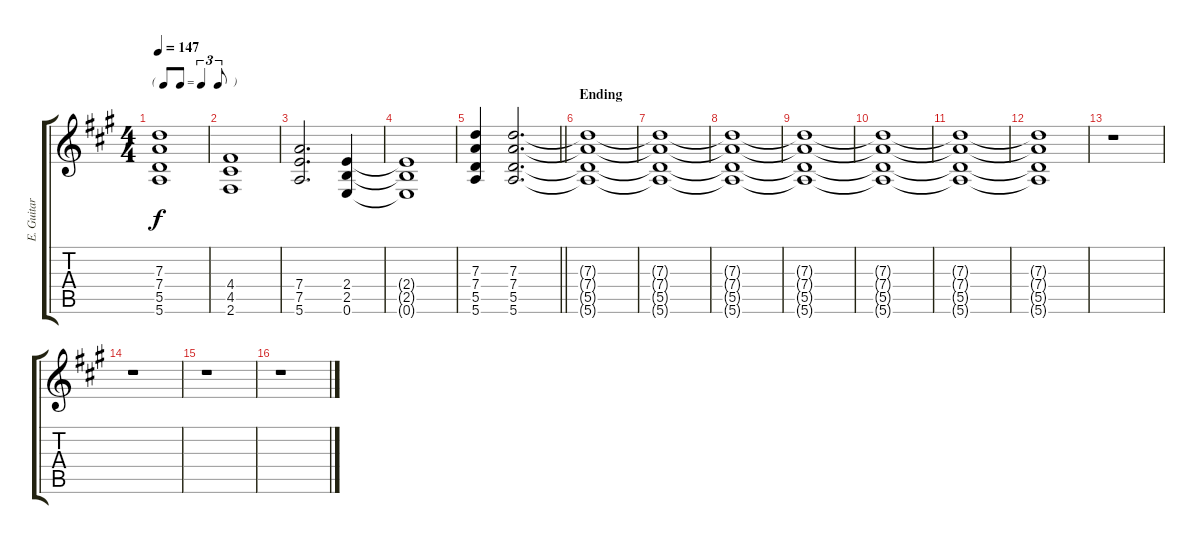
\track ("E. Guitar I" "E. Guitar ") {instrument overdrivenguitar}
\staff {score tabs}
\tuning (E4 B3 G3 D3 A2 E2) {hide}
\ts (4 4)
\tf triplet8th
\tempo 147
\clef g2
\ks a
(7.3 7.4 5.5 5.6).1{dy f} |
(4.4 4.5 2.6).1 |
(7.4 7.5 5.6).2{d} (2.4 2.5 0.6).4 |
(2.4{t} 2.5{t} 0.6{t}).1 |
\barLineRight lightlight
(7.3 7.4 5.5 5.6).4 (7.3 7.4 5.5 5.6).2{d} |
\section ("" "Ending")
(7.3{t} 7.4{t} 5.5{t} 5.6{t}).1 |
(7.3{t} 7.4{t} 5.5{t} 5.6{t}).1 |
(7.3{t} 7.4{t} 5.5{t} 5.6{t}).1 |
(7.3{t} 7.4{t} 5.5{t} 5.6{t}).1{volume 0} |
(7.3{t} 7.4{t} 5.5{t} 5.6{t}).1 |
(7.3{t} 7.4{t} 5.5{t} 5.6{t}).1 |
(7.3{t} 7.4{t} 5.5{t} 5.6{t}).1 |
r.1 |
r.1 |
r.1 |
r.1
